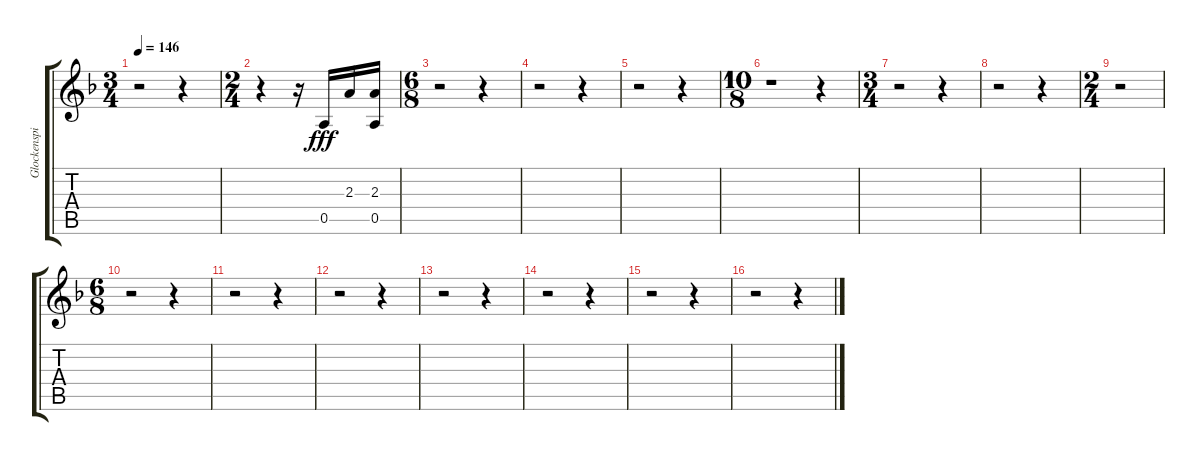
\track ("Glockenspiel" "Glockenspi") {instrument celesta}
\staff {score tabs}
\tuning (E5 B4 G4 D4 A3 E3) {hide}
\ts (3 4)
\tempo 146
\clef g2
\ks f
r.2{dy fff} r.4 |
\ts (2 4)
r.4 r.16 0.5.16 2.3.16 (2.3 0.5).16 |
\ts (6 8)
r.2 r.4 |
r.2 r.4 |
r.2 r.4 |
\ts (10 8)
r.1 r.4 |
\ts (3 4)
r.2 r.4 |
r.2 r.4 |
\ts (2 4)
r.2 |
\ts (6 8)
r.2 r.4 |
r.2 r.4 |
r.2 r.4 |
r.2 r.4 |
r.2 r.4 |
r.2 r.4 |
r.2 r.4
